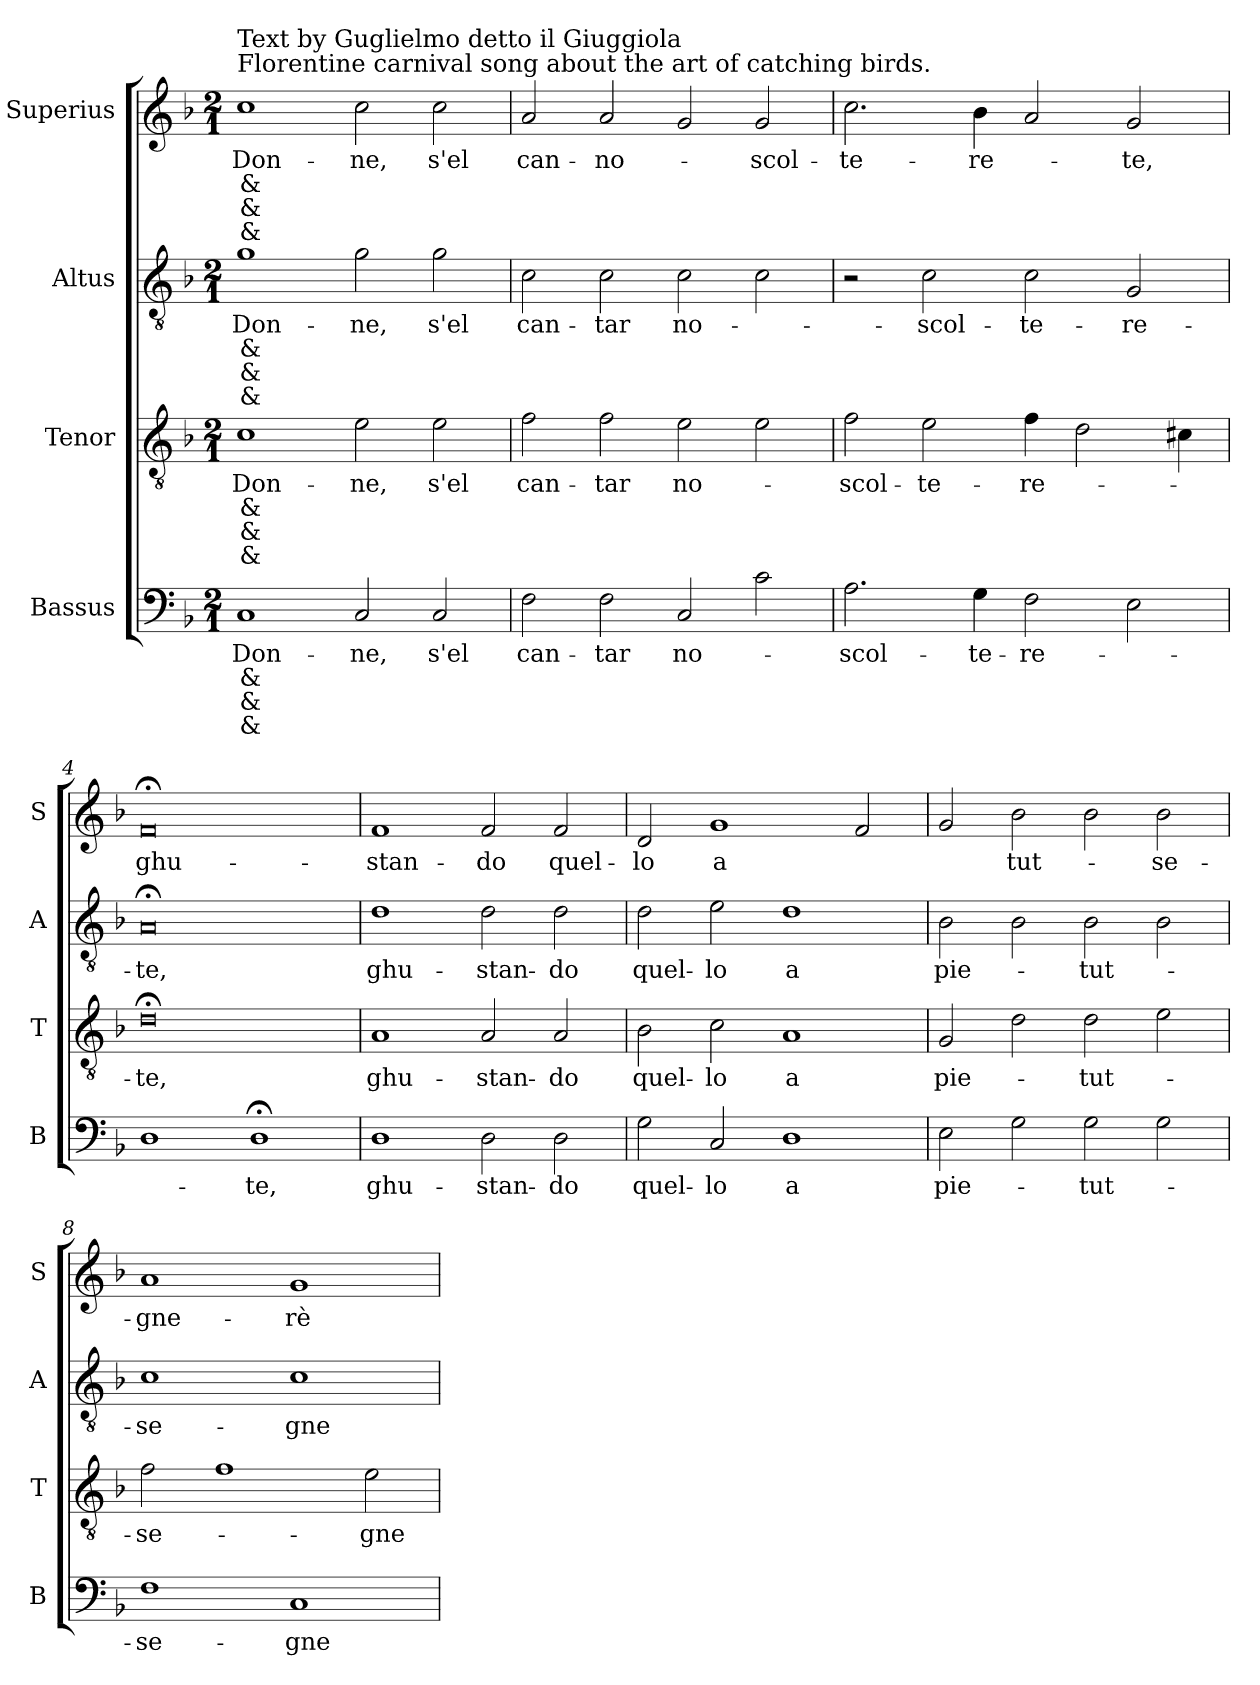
**kern	**text	**text	**text	**text	**kern	**text	**text	**text	**text	**kern	**text	**text	**text	**text	**kern	**text	**text	**text	**text
*part4	*part4	*part4	*part4	*part4	*part3	*part3	*part3	*part3	*part3	*part2	*part2	*part2	*part2	*part2	*part1	*part1	*part1	*part1	*part1
*staff4	*staff4	*staff4	*staff4	*staff4	*staff3	*staff3	*staff3	*staff3	*staff3	*staff2	*staff2	*staff2	*staff2	*staff2	*staff1	*staff1	*staff1	*staff1	*staff1
*I"Bassus	*	*	*	*	*I"Tenor	*	*	*	*	*I"Altus	*	*	*	*	*I"Superius	*	*	*	*
*I'B	*	*	*	*	*I'T	*	*	*	*	*I'A	*	*	*	*	*I'S	*	*	*	*
*clefF4	*	*	*	*	*clefGv2	*	*	*	*	*clefGv2	*	*	*	*	*clefG2	*	*	*	*
*k[b-]	*	*	*	*	*k[b-]	*	*	*	*	*k[b-]	*	*	*	*	*k[b-]	*	*	*	*
*M2/1	*	*	*	*	*M2/1	*	*	*	*	*M2/1	*	*	*	*	*M2/1	*	*	*	*
=1	=1	=1	=1	=1	=1	=1	=1	=1	=1	=1	=1	=1	=1	=1	=1	=1	=1	=1	=1
!	!	!	!	!	!	!	!	!	!	!	!	!	!	!	!LO:TX:a:t=Florentine carnival song about the art of catching birds.	!	!	!	!
!	!	!	!	!	!	!	!	!	!	!	!	!	!	!	!LO:TX:a:t=Text by Guglielmo detto il Giuggiola	!	!	!	!
1C	Don-	&	&	&	1c	Don-	&	&	&	1g	Don-	&	&	&	1cc	Don-	&	&	&
2C/	-ne,	.	.	.	2e\	-ne,	.	.	.	2g\	-ne,	.	.	.	2cc\	-ne,	.	.	.
2C/	s'el	.	.	.	2e\	s'el	.	.	.	2g\	s'el	.	.	.	2cc\	s'el	.	.	.
=2	=2	=2	=2	=2	=2	=2	=2	=2	=2	=2	=2	=2	=2	=2	=2	=2	=2	=2	=2
2F\	can-	.	.	.	2f\	can-	.	.	.	2c\	can-	.	.	.	2a/	can-	.	.	.
2F\	-tar	.	.	.	2f\	-tar	.	.	.	2c\	-tar	.	.	.	2a/	no-	.	.	.
2C/	no-	.	.	.	2e\	no-	.	.	.	2c\	no-	.	.	.	2g/	.	.	.	.
2c\	.	.	.	.	2e\	.	.	.	.	2c\	.	.	.	.	2g/	-scol-	.	.	.
=3	=3	=3	=3	=3	=3	=3	=3	=3	=3	=3	=3	=3	=3	=3	=3	=3	=3	=3	=3
2.A\	-scol-	.	.	.	2f\	-scol-	.	.	.	2r	.	.	.	.	2.cc\	-te-	.	.	.
.	.	.	.	.	2e\	-te-	.	.	.	2c\	-scol-	.	.	.	.	.	.	.	.
4G\	-te-	.	.	.	.	.	.	.	.	.	.	.	.	.	4b-\	-re-	.	.	.
2F\	-re-	.	.	.	4f\	-re-	.	.	.	2c\	-te-	.	.	.	2a/	.	.	.	.
.	.	.	.	.	2d\	.	.	.	.	.	.	.	.	.	.	.	.	.	.
2E\	.	.	.	.	.	.	.	.	.	2G/	-re-	.	.	.	2g/	-te,	.	.	.
.	.	.	.	.	4c#X\	.	.	.	.	.	.	.	.	.	.	.	.	.	.
=4	=4	=4	=4	=4	=4	=4	=4	=4	=4	=4	=4	=4	=4	=4	=4	=4	=4	=4	=4
1D	.	.	.	.	0d;<	-te,	.	.	.	0A;<	-te,	.	.	.	0f;<	ghu-	.	.	.
1D;<	-te,	.	.	.	.	.	.	.	.	.	.	.	.	.	.	.	.	.	.
=5	=5	=5	=5	=5	=5	=5	=5	=5	=5	=5	=5	=5	=5	=5	=5	=5	=5	=5	=5
1D	ghu-	.	.	.	1A	ghu-	.	.	.	1d	ghu-	.	.	.	1f	-stan-	.	.	.
2D\	-stan-	.	.	.	2A/	-stan-	.	.	.	2d\	-stan-	.	.	.	2f/	-do	.	.	.
2D\	-do	.	.	.	2A/	-do	.	.	.	2d\	-do	.	.	.	2f/	quel-	.	.	.
=6	=6	=6	=6	=6	=6	=6	=6	=6	=6	=6	=6	=6	=6	=6	=6	=6	=6	=6	=6
2G\	quel-	.	.	.	2B-\	quel-	.	.	.	2d\	quel-	.	.	.	2d/	-lo	.	.	.
2C/	-lo	.	.	.	2c\	-lo	.	.	.	2e\	-lo	.	.	.	1g	a	.	.	.
1D	a	.	.	.	1A	a	.	.	.	1d	a	.	.	.	.	.	.	.	.
.	.	.	.	.	.	.	.	.	.	.	.	.	.	.	2f/	.	.	.	.
=7	=7	=7	=7	=7	=7	=7	=7	=7	=7	=7	=7	=7	=7	=7	=7	=7	=7	=7	=7
2E\	pie-	.	.	.	2G/	pie-	.	.	.	2B-\	pie-	.	.	.	2g/	.	.	.	.
2G\	.	.	.	.	2d\	.	.	.	.	2B-\	.	.	.	.	2b-\	-tut-	.	.	.
2G\	-tut-	.	.	.	2d\	-tut-	.	.	.	2B-\	-tut-	.	.	.	2b-\	.	.	.	.
2G\	.	.	.	.	2e\	.	.	.	.	2B-\	.	.	.	.	2b-\	-se-	.	.	.
=8	=8	=8	=8	=8	=8	=8	=8	=8	=8	=8	=8	=8	=8	=8	=8	=8	=8	=8	=8
1F	-se-	.	.	.	2f\	-se-	.	.	.	1c	-se-	.	.	.	1a	-gne-	.	.	.
.	.	.	.	.	1f	.	.	.	.	.	.	.	.	.	.	.	.	.	.
1C	-gne-	.	.	.	.	.	.	.	.	1c	-gne-	.	.	.	1g	-rè-	.	.	.
.	.	.	.	.	2e\	-gne-	.	.	.	.	.	.	.	.	.	.	.	.	.
=	=	=	=	=	=	=	=	=	=	=	=	=	=	=	=	=	=	=	=
*-	*-	*-	*-	*-	*-	*-	*-	*-	*-	*-	*-	*-	*-	*-	*-	*-	*-	*-	*-
